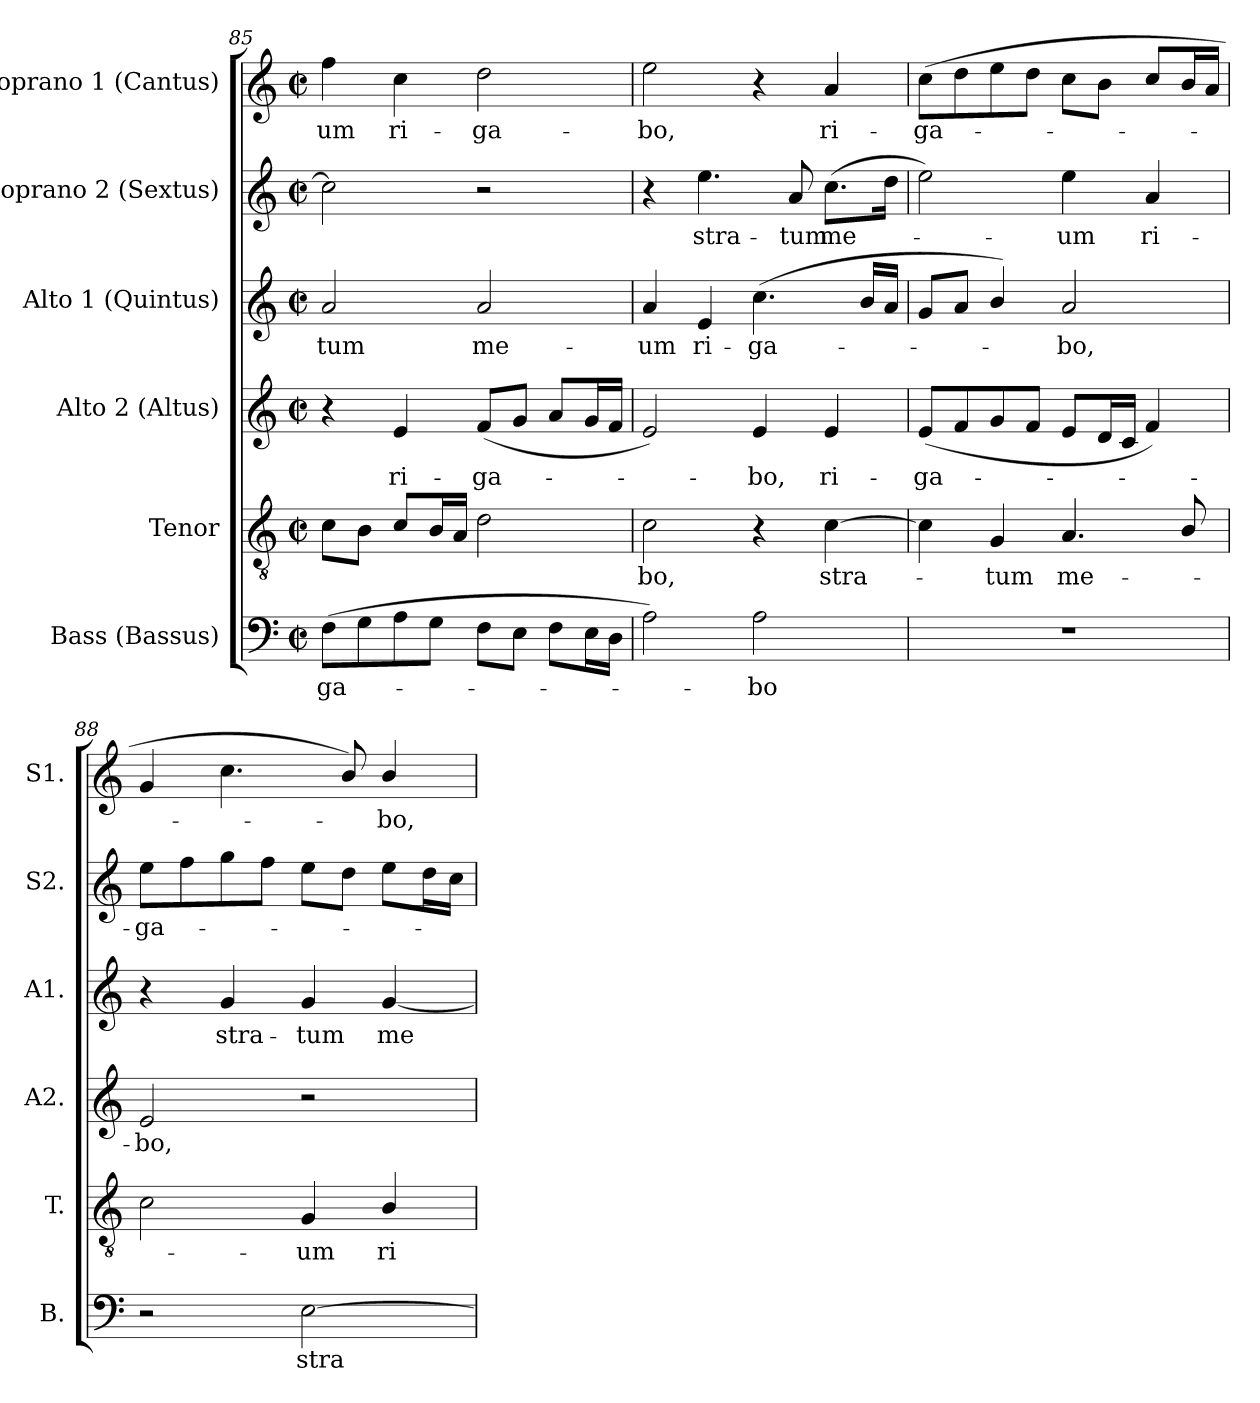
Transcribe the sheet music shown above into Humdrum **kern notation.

**kern	**text	**kern	**text	**kern	**text	**kern	**text	**kern	**text	**kern	**text
*part6	*part6	*part5	*part5	*part4	*part4	*part3	*part3	*part2	*part2	*part1	*part1
*staff6	*staff6	*staff5	*staff5	*staff4	*staff4	*staff3	*staff3	*staff2	*staff2	*staff1	*staff1
*I"Bass (Bassus)	*	*I"Tenor	*	*I"Alto 2 (Altus)	*	*I"Alto 1 (Quintus)	*	*I"Soprano 2 (Sextus)	*	*I"Soprano 1 (Cantus)	*
*I'B.	*	*I'T.	*	*I'A2.	*	*I'A1.	*	*I'S2.	*	*I'S1.	*
*clefF4	*	*clefGv2	*	*clefG2	*	*clefG2	*	*clefG2	*	*clefG2	*
*	*	*ITrd7c12	*	*	*	*	*	*	*	*	*
*k[]	*	*k[]	*	*k[]	*	*k[]	*	*k[]	*	*k[]	*
*C:	*	*C:	*	*C:	*	*C:	*	*C:	*	*C:	*
*M2/2	*	*M2/2	*	*M2/2	*	*M2/2	*	*M2/2	*	*M2/2	*
*met(c|)	*	*met(c|)	*	*met(c|)	*	*met(c|)	*	*met(c|)	*	*met(c|)	*
=85	=85	=85	=85	=85	=85	=85	=85	=85	=85	=85	=85
!	!LO:LY:b:color=#000000	!	!	!	!	!	!	!	!	!	!
!	!	!	!	!	!	!	!LO:LY:b:color=#000000	!	!	!	!
!	!	!	!	!	!	!	!	!	!	!	!LO:LY:b:color=#000000
(8Fi\L	-ga-	8Ci\L	.	4r	.	2ai/	-tum	2cci\]	.	4ffi\	-um
8Gi\	.	8BBi\J	.	.	.	.	.	.	.	.	.
!	!	!	!	!	!LO:LY:b:color=#000000	!	!	!	!	!	!
!	!	!	!	!	!	!	!	!	!	!	!LO:LY:b:color=#000000
8Ai\	.	8Ci/L	.	4ei/	ri-	.	.	.	.	4cci\	ri-
8Gi\J	.	16BBi/L	.	.	.	.	.	.	.	.	.
.	.	16AAi/JJ	.	.	.	.	.	.	.	.	.
!	!	!	!	!	!LO:LY:b:color=#000000	!	!	!	!	!	!
!	!	!	!	!	!	!	!LO:LY:b:color=#000000	!	!	!	!
!	!	!	!	!	!	!	!	!	!	!	!LO:LY:b:color=#000000
8Fi\L	.	2Di\	.	(8fi/L	-ga-	2ai/	me-	2r	.	2ddi\	-ga-
8Ei\J	.	.	.	8gi/J	.	.	.	.	.	.	.
8Fi\L	.	.	.	8ai/L	.	.	.	.	.	.	.
16Ei\L	.	.	.	16gi/L	.	.	.	.	.	.	.
16Di\JJ	.	.	.	16fi/JJ	.	.	.	.	.	.	.
!!LO:PB:g=z
=86	=86	=86	=86	=86	=86	=86	=86	=86	=86	=86	=86
!	!	!	!LO:LY:b:color=#000000	!	!	!	!	!	!	!	!
!	!	!	!	!	!	!	!LO:LY:b:color=#000000	!	!	!	!
!	!	!	!	!	!	!	!	!	!	!	!LO:LY:b:color=#000000
2Ai\)	.	2Ci\	-bo,	2ei/)	.	4ai/	-um	4r	.	2eei\	-bo,
!	!	!	!	!	!	!	!LO:LY:b:color=#000000	!	!	!	!
!	!	!	!	!	!	!	!	!	!LO:LY:b:color=#000000	!	!
.	.	.	.	.	.	4ei/	ri-	4.eei\	stra-	.	.
!	!LO:LY:b:color=#000000	!	!	!	!	!	!	!	!	!	!
!	!	!	!	!	!LO:LY:b:color=#000000	!	!	!	!	!	!
!	!	!	!	!	!	!	!LO:LY:b:color=#000000	!	!	!	!
2Ai\	-bo	4r	.	4ei/	-bo,	(4.cci\	-ga-	.	.	4r	.
!	!	!	!	!	!	!	!	!	!LO:LY:b:color=#000000	!	!
.	.	.	.	.	.	.	.	8ai/	-tum	.	.
!	!	!	!LO:LY:b:color=#000000	!	!	!	!	!	!	!	!
!	!	!	!	!	!LO:LY:b:color=#000000	!	!	!	!	!	!
!	!	!	!	!	!	!	!	!	!LO:LY:b:color=#000000	!	!
!	!	!	!	!	!	!	!	!	!	!	!LO:LY:b:color=#000000
.	.	[4Ci\	stra-	4ei/	ri-	.	.	(8.cci\L	me-	4ai/	ri-
.	.	.	.	.	.	16bi/LL	.	.	.	.	.
.	.	.	.	.	.	16ai/JJ	.	16ddi\Jk	.	.	.
=87	=87	=87	=87	=87	=87	=87	=87	=87	=87	=87	=87
!	!	!	!	!	!LO:LY:b:color=#000000	!	!	!	!	!	!
!	!	!	!	!	!	!	!	!	!	!	!LO:LY:b:color=#000000
1r	.	4Ci\]	.	(8ei/L	-ga-	8gi/L	.	2eei\)	.	(8cci\L	-ga-
.	.	.	.	8fi/	.	8ai/J	.	.	.	8ddi\	.
!	!	!	!LO:LY:b:color=#000000	!	!	!	!	!	!	!	!
.	.	4GGi/	-tum	8gi/	.	4bi/)	.	.	.	8eei\	.
.	.	.	.	8fi/J	.	.	.	.	.	8ddi\J	.
!	!	!	!LO:LY:b:color=#000000	!	!	!	!	!	!	!	!
!	!	!	!	!	!	!	!LO:LY:b:color=#000000	!	!	!	!
!	!	!	!	!	!	!	!	!	!LO:LY:b:color=#000000	!	!
.	.	4.AAi/	me-	8ei/L	.	2ai/	-bo,	4eei\	-um	8cci\L	.
.	.	.	.	16di/L	.	.	.	.	.	8bi\J	.
.	.	.	.	16ci/JJ	.	.	.	.	.	.	.
!	!	!	!	!	!	!	!	!	!LO:LY:b:color=#000000	!	!
.	.	.	.	4fi/)	.	.	.	4ai/	ri-	8cci/L	.
.	.	8BBi/	.	.	.	.	.	.	.	16bi/L	.
.	.	.	.	.	.	.	.	.	.	16ai/JJ	.
=88	=88	=88	=88	=88	=88	=88	=88	=88	=88	=88	=88
!	!	!	!	!	!LO:LY:b:color=#000000	!	!	!	!	!	!
!	!	!	!	!	!	!	!	!	!LO:LY:b:color=#000000	!	!
2r	.	2Ci\	.	2ei/	-bo,	4r	.	8eei\L	-ga-	4gi/	.
.	.	.	.	.	.	.	.	8ffi\	.	.	.
!	!	!	!	!	!	!	!LO:LY:b:color=#000000	!	!	!	!
.	.	.	.	.	.	4gi/	stra-	8ggi\	.	4.cci\	.
.	.	.	.	.	.	.	.	8ffi\J	.	.	.
!	!LO:LY:b:color=#000000	!	!	!	!	!	!	!	!	!	!
!	!	!	!LO:LY:b:color=#000000	!	!	!	!	!	!	!	!
!	!	!	!	!	!	!	!LO:LY:b:color=#000000	!	!	!	!
[2Ei\	stra-	4GGi/	-um	2r	.	4gi/	-tum	8eei\L	.	.	.
.	.	.	.	.	.	.	.	8ddi\J	.	8bi/)	.
!	!	!	!LO:LY:b:color=#000000	!	!	!	!	!	!	!	!
!	!	!	!	!	!	!	!LO:LY:b:color=#000000	!	!	!	!
!	!	!	!	!	!	!	!	!	!	!	!LO:LY:b:color=#000000
.	.	4BBi/	ri-	.	.	[4gi/	me-	8eei\L	.	4bi/	-bo,
.	.	.	.	.	.	.	.	16ddi\L	.	.	.
.	.	.	.	.	.	.	.	16cci\JJ	.	.	.
=	=	=	=	=	=	=	=	=	=	=	=
*-	*-	*-	*-	*-	*-	*-	*-	*-	*-	*-	*-
